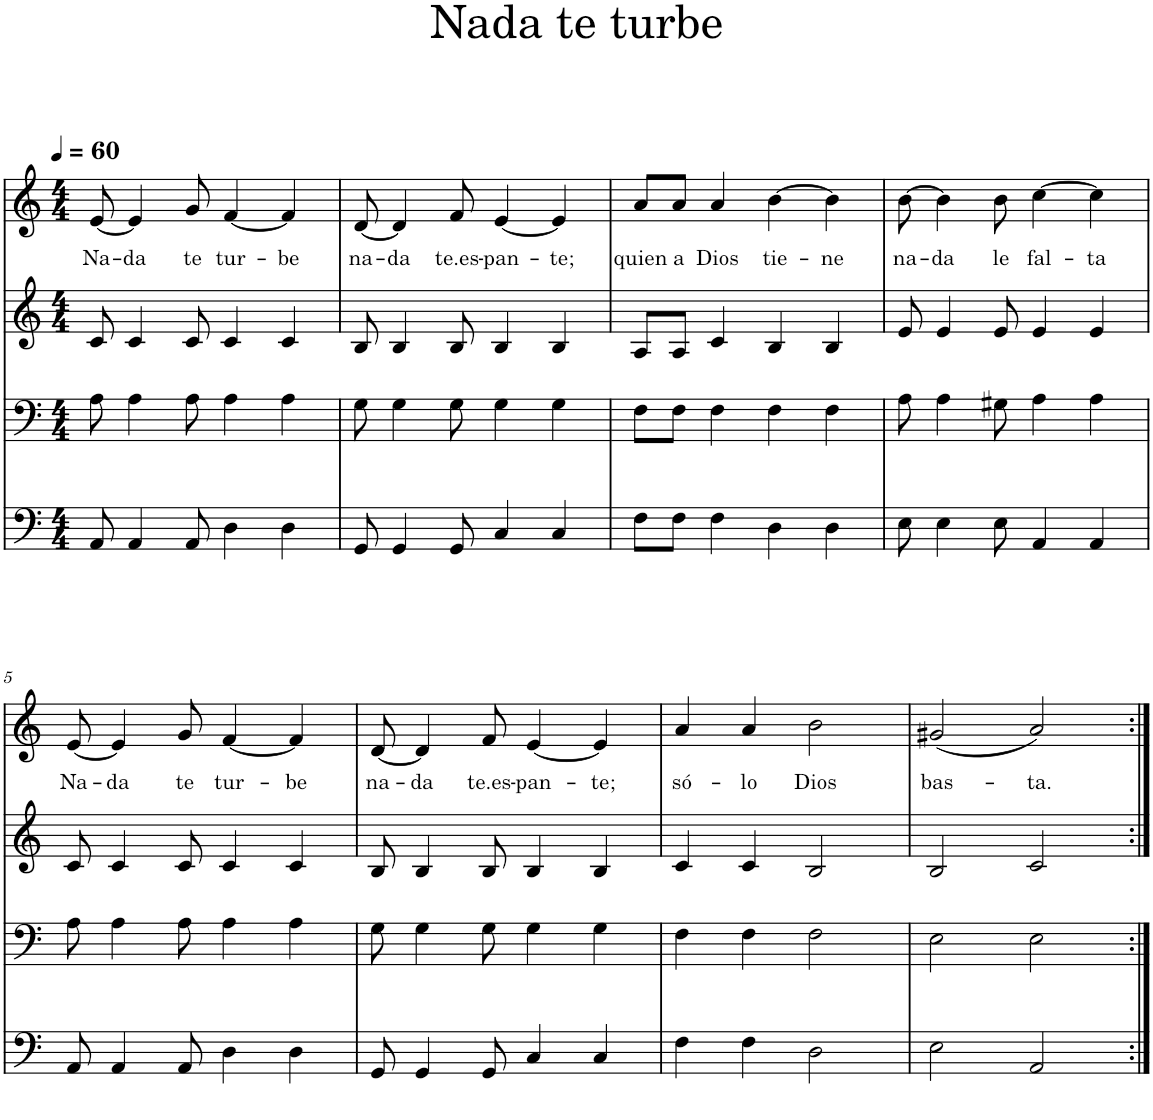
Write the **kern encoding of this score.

**kern	**kern	**kern	**kern	**text
*part2	*part2	*part1	*part1	*part1
*staff4	*staff3	*staff2	*staff1	*staff1
*I"TB	*	*I"SA	*	*
*clefF4	*clefF4	*clefG2	*clefG2	*
*k[]	*k[]	*k[]	*k[]	*
*M4/4	*M4/4	*M4/4	*M4/4	*
*MM60	*MM60	*MM60	*MM60	*
=1	=1	=1	=1	=1
!	!	!	!	!LO:LY:b
8AA/	8A\	8c/	[8e/	Na-
!	!	!	!	!LO:LY:b
4AA/	4A\	4c/	4e/]	da
!	!	!	!	!LO:LY:b
8AA/	8A\	8c/	8g/	te
!	!	!	!	!LO:LY:b
4D\	4A\	4c/	[4f/	tur-
!	!	!	!	!LO:LY:b
4D\	4A\	4c/	4f/]	-be
=2	=2	=2	=2	=2
!	!	!	!	!LO:LY:b
8GG/	8G\	8B/	[8d/	na-
!	!	!	!	!LO:LY:b
4GG/	4G\	4B/	4d/]	-da
!	!	!	!	!LO:LY:b
8GG/	8G\	8B/	8f/	te.es-
!	!	!	!	!LO:LY:b
4C/	4G\	4B/	[4e/	-pan-
!	!	!	!	!LO:LY:b
4C/	4G\	4B/	4e/]	-te;
=3	=3	=3	=3	=3
!	!	!	!	!LO:LY:b
8F\L	8F\L	8A/L	8a/L	quien
!	!	!	!	!LO:LY:b
8F\J	8F\J	8A/J	8a/J	a
!	!	!	!	!LO:LY:b
4F\	4F\	4c/	4a/	Dios
!	!	!	!	!LO:LY:b
4D\	4F\	4B/	[4b\	tie-
!	!	!	!	!LO:LY:b
4D\	4F\	4B/	4b\]	-ne
=4	=4	=4	=4	=4
!	!	!	!	!LO:LY:b
8E\	8A\	8e/	[8b\	na-
!	!	!	!	!LO:LY:b
4E\	4A\	4e/	4b\]	-da
!	!	!	!	!LO:LY:b
8E\	8G#X\	8e/	8b\	le
!	!	!	!	!LO:LY:b
4AA/	4A\	4e/	[4cc\	fal-
!	!	!	!	!LO:LY:b
4AA/	4A\	4e/	4cc\]	-ta
!!LO:LB:g=z
=5	=5	=5	=5	=5
!	!	!	!	!LO:LY:b
8AA/	8A\	8c/	[8e/	Na-
!	!	!	!	!LO:LY:b
4AA/	4A\	4c/	4e/]	da
!	!	!	!	!LO:LY:b
8AA/	8A\	8c/	8g/	te
!	!	!	!	!LO:LY:b
4D\	4A\	4c/	[4f/	tur-
!	!	!	!	!LO:LY:b
4D\	4A\	4c/	4f/]	-be
=6	=6	=6	=6	=6
!	!	!	!	!LO:LY:b
8GG/	8G\	8B/	[8d/	na-
!	!	!	!	!LO:LY:b
4GG/	4G\	4B/	4d/]	-da
!	!	!	!	!LO:LY:b
8GG/	8G\	8B/	8f/	te.es-
!	!	!	!	!LO:LY:b
4C/	4G\	4B/	[4e/	-pan-
!	!	!	!	!LO:LY:b
4C/	4G\	4B/	4e/]	-te;
=7	=7	=7	=7	=7
!	!	!	!	!LO:LY:b
4F\	4F\	4c/	4a/	só-
!	!	!	!	!LO:LY:b
4F\	4F\	4c/	4a/	-lo
!	!	!	!	!LO:LY:b
2D\	2F\	2B/	2b\	Dios
=8	=8	=8	=8	=8
!	!	!	!	!LO:LY:b
2E\	2E\	2B/	(<2g#X/	bas-
!	!	!	!	!LO:LY:b
2AA/	2E\	2c/	2a/)	-ta.
=:|!	=:|!	=:|!	=:|!	=:|!
*-	*-	*-	*-	*-
